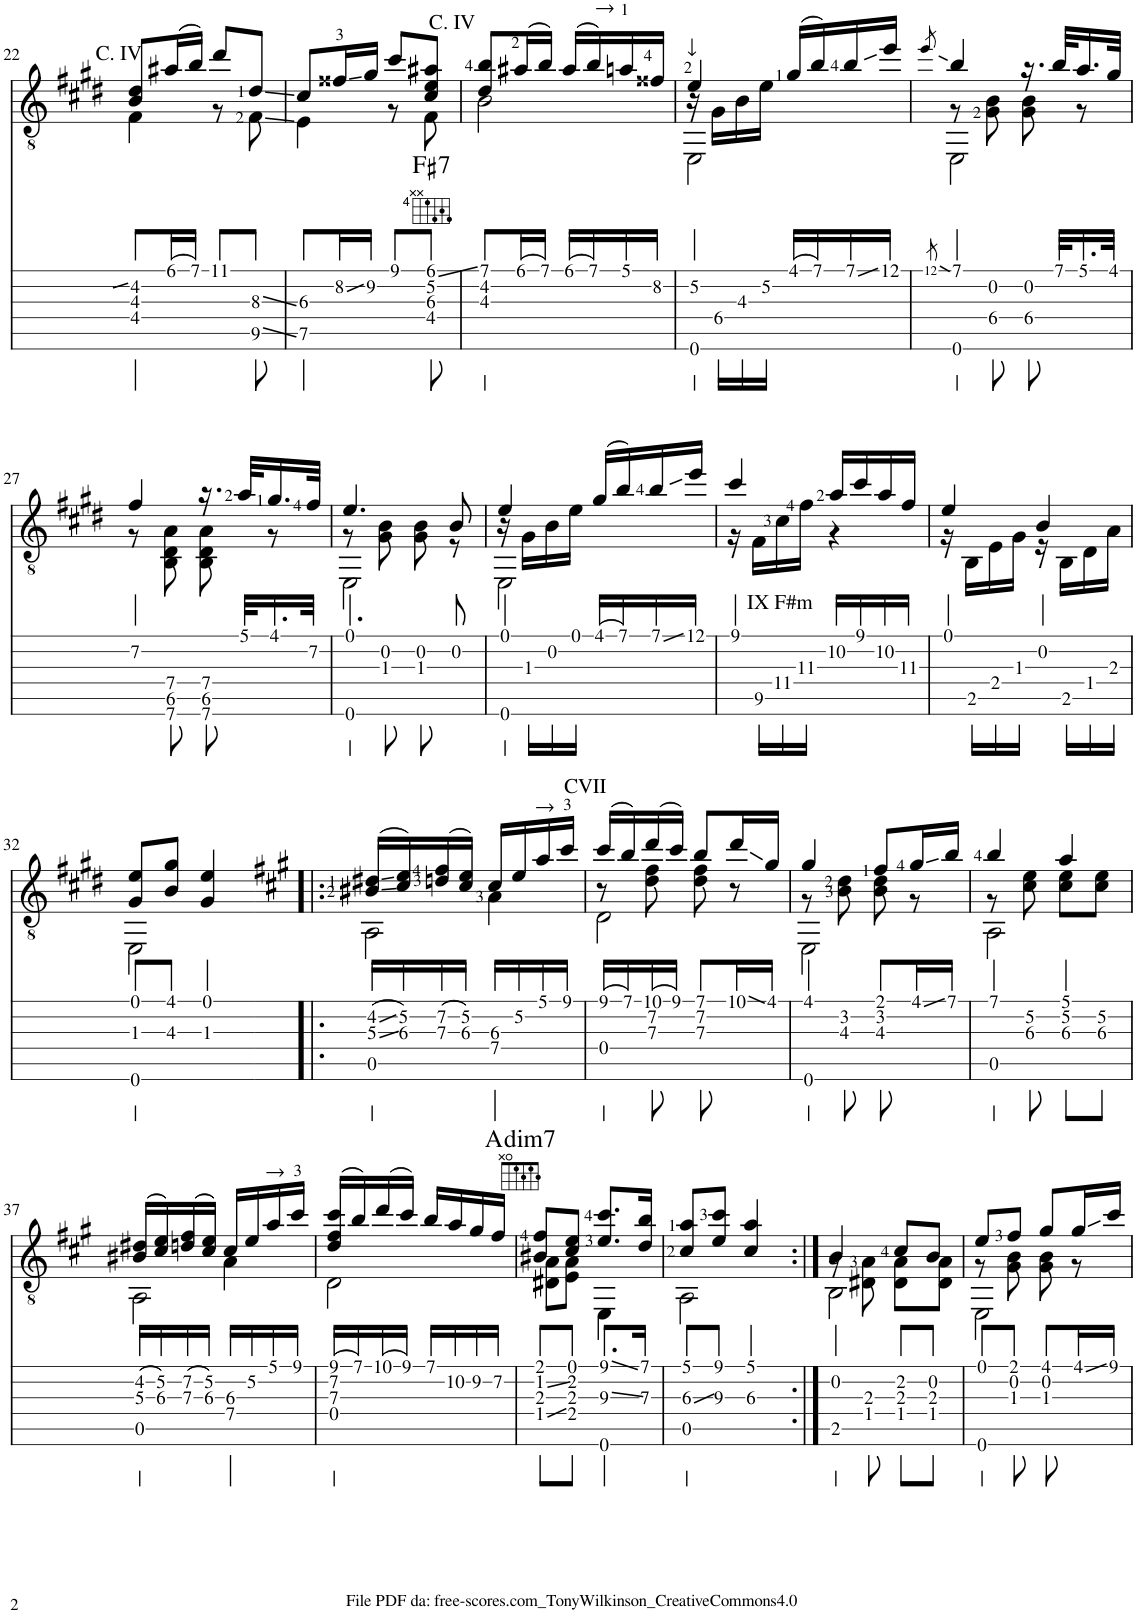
**kern	**harte	**kern	**harte
*part2	*part2	*part1	*part1
*staff2	*	*staff1	*
*I"Chitarra classica (Intavolatura)	*	*I"Guitar	*
!!LO:PB:g=z
*	*	*clefGv2	*
*k[f#c#g#d#]	*	*k[f#c#g#d#]	*
*M2/4	*	*M2/4	*
=22	=22	=22	=22
*^	*	*^	*
!	!	!	!LO:TX:a:t=C. IV	!	!
8B/ 8d#/L	4F#\	.	8B/ 8d#/L	4F#\	.
(16a#X/L	.	.	(16a#X/L	.	.
16b/JJ)	.	.	16b/JJ)	.	.
8dd#/L	8r	.	8dd#/L	8r	.
8d#/J	8F#\	.	8d#/J	8F#\	.
=23	=23	=23	=23	=23	=23
8c#/L	4E\	.	8c#/L	4E\	.
16f##X/L	.	.	16f##X/L	.	.
16g#/JJ	.	.	16g#/JJ	.	.
8cc#/L	8r	.	8cc#/L	8r	.
!	!	!LO:H:kt=7	!	!	!
8c#/ 8e/ 8a#X/J	8F#\	F#:7	8c#/ 8e/ 8a#X/J	8F#\	.
=24	=24	=24	=24	=24	=24
!	!	!	!LO:TX:a:t=C. IV	!	!
8d#/ 8b/L	2B\	.	8d#/ 8b/L	2B\	.
(16a#X/L	.	.	(16a#X/L	.	.
16b/JJ)	.	.	16b/JJ)	.	.
(16a#/LL	.	.	(16a#/LL	.	.
!	!	!	!LO:TX:a:t=→	!	!
16b/)	.	.	16b/)	.	.
16an/	.	.	16an/	.	.
16f##X/JJ	.	.	16f##X/JJ	.	.
=25	=25	=25	=25	=25	=25
*	*^	*	*	*^	*
!	!	!	!	!LO:TX:a:t=↓	!	!	!
4e/	16r	2EE\	.	4e/	16r	2EE\	.
.	16G#\LL	.	.	.	16G#\LL	.	.
.	16B\	.	.	.	16B\	.	.
.	16e\JJ	.	.	.	16e\JJ	.	.
(16g#/LL	4ryy	.	.	(16g#/LL	4ryy	.	.
16b/)	.	.	.	16b/)	.	.	.
16b/	.	.	.	16b/	.	.	.
16ee/JJ	.	.	.	16ee/JJ	.	.	.
=26	=26	=26	=26	=26	=26	=26	=26
8qee/	.	.	.	8qee/	.	.	.
4b/	8r	2EE\	.	4b/	8r	2EE\	.
.	8G#\ 8B\	.	.	.	8G#\ 8B\	.	.
16.r	8G#\ 8B\	.	.	16.r	8G#\ 8B\	.	.
32b/KLL	.	.	.	32b/KLL	.	.	.
16.a/	8r	.	.	16.a/	8r	.	.
32g#/JJk	.	.	.	32g#/JJk	.	.	.
*	*v	*v	*	*	*	*	*
*	*	*	*	*v	*v	*
!!LO:LB:g=z
=27	=27	=27	=27	=27	=27
4f#/	8r	.	4f#/	8r	.
.	8BB\ 8D#\ 8A\	.	.	8BB\ 8D#\ 8A\	.
16.r	8BB\ 8D#\ 8A\	.	16.r	8BB\ 8D#\ 8A\	.
32a/KLL	.	.	32a/KLL	.	.
16.g#/	8r	.	16.g#/	8r	.
32f#/JJk	.	.	32f#/JJk	.	.
=28	=28	=28	=28	=28	=28
*	*^	*	*	*^	*
4.e/	8r	2EE\	.	4.e/	8r	2EE\	.
.	8G#\ 8B\	.	.	.	8G#\ 8B\	.	.
.	8G#\ 8B\	.	.	.	8G#\ 8B\	.	.
8B/	8r	.	.	8B/	8r	.	.
=29	=29	=29	=29	=29	=29	=29	=29
4e/	16r	2EE\	.	4e/	16r	2EE\	.
.	16G#\LL	.	.	.	16G#\LL	.	.
.	16B\	.	.	.	16B\	.	.
.	16e\JJ	.	.	.	16e\JJ	.	.
(16g#/LL	4ryy	.	.	(16g#/LL	4ryy	.	.
16b/)	.	.	.	16b/)	.	.	.
16b/	.	.	.	16b/	.	.	.
16ee/JJ	.	.	.	16ee/JJ	.	.	.
*	*v	*v	*	*	*	*	*
*	*	*	*	*v	*v	*
=30	=30	=30	=30	=30	=30
!LO:TX:a:t=IX F#m	!	!	!	!	!
4cc#/	16r	.	4cc#/	16r	.
.	16F#\LL	.	.	16F#\LL	.
.	16c#\	.	.	16c#\	.
.	16f#\JJ	.	.	16f#\JJ	.
16a/LL	4r	.	16a/LL	4r	.
16cc#/	.	.	16cc#/	.	.
16a/	.	.	16a/	.	.
16f#/JJ	.	.	16f#/JJ	.	.
=31	=31	=31	=31	=31	=31
4e/	16r	.	4e/	16r	.
.	16BB\LL	.	.	16BB\LL	.
.	16E\	.	.	16E\	.
.	16G#\JJ	.	.	16G#\JJ	.
4B/	16r	.	4B/	16r	.
.	16BB\LL	.	.	16BB\LL	.
.	16D#\	.	.	16D#\	.
.	16A\JJ	.	.	16A\JJ	.
!!LO:LB:g=z	!!
=32	=32	=32	=32	=32	=32
8G#/ 8e/L	2EE\	.	8G#/ 8e/L	2EE\	.
8B/ 8g#/J	.	.	8B/ 8g#/J	.	.
4G#/ 4e/	.	.	4G#/ 4e/	.	.
*v	*v	*	*	*	*
*	*	*v	*v	*
=33!|:	=33!|:	=33!|:	=33!|:
*k[f#c#g#]	*	*k[f#c#g#]	*
*^	*	*^	*
*	*^	*	*	*^	*
(16B#X/ 16d#X/LL	4ryy	2AA\	.	(16B#X/ 16d#X/LL	4ryy	2AA\	.
16c#/ 16e/)	.	.	.	16c#/ 16e/)	.	.	.
(16dn/ 16f#/	.	.	.	(16dn/ 16f#/	.	.	.
16c#/ 16e/JJ)	.	.	.	16c#/ 16e/JJ)	.	.	.
16c#/LL	4A\	.	.	16c#/LL	4A\	.	.
16e/	.	.	.	16e/	.	.	.
!	!	!	!	!LO:TX:a:t=→	!	!	!
16a/	.	.	.	16a/	.	.	.
16cc#/JJ	.	.	.	16cc#/JJ	.	.	.
=34	=34	=34	=34	=34	=34	=34	=34
!	!	!	!	!LO:TX:a:t=CVII	!	!	!
(16cc#/LL	8r	2D\	.	(16cc#/LL	8r	2D\	.
16b/)	.	.	.	16b/)	.	.	.
(16dd/	8d\ 8f#\	.	.	(16dd/	8d\ 8f#\	.	.
16cc#/JJ)	.	.	.	16cc#/JJ)	.	.	.
8b/L	8d\ 8f#\	.	.	8b/L	8d\ 8f#\	.	.
16dd/L	8r	.	.	16dd/L	8r	.	.
16g#/JJ	.	.	.	16g#/JJ	.	.	.
=35	=35	=35	=35	=35	=35	=35	=35
4g#/	8r	2EE\	.	4g#/	8r	2EE\	.
.	8B\ 8d\	.	.	.	8B\ 8d\	.	.
8f#/L	8B\ 8d\	.	.	8f#/L	8B\ 8d\	.	.
16g#/L	8r	.	.	16g#/L	8r	.	.
16b/JJ	.	.	.	16b/JJ	.	.	.
=36	=36	=36	=36	=36	=36	=36	=36
4b/	8r	2AA\	.	4b/	8r	2AA\	.
.	8c#\ 8e\	.	.	.	8c#\ 8e\	.	.
4a/	8c#\ 8e\L	.	.	4a/	8c#\ 8e\L	.	.
.	8c#\ 8e\J	.	.	.	8c#\ 8e\J	.	.
!!LO:LB:g=z	!!	!!
=37	=37	=37	=37	=37	=37	=37	=37
(16B#X/ 16d#X/LL	4ryy	2AA\	.	(16B#X/ 16d#X/LL	4ryy	2AA\	.
16c#/ 16e/)	.	.	.	16c#/ 16e/)	.	.	.
(16dn/ 16f#/	.	.	.	(16dn/ 16f#/	.	.	.
16c#/ 16e/JJ)	.	.	.	16c#/ 16e/JJ)	.	.	.
16c#/LL	4A\	.	.	16c#/LL	4A\	.	.
16e/	.	.	.	16e/	.	.	.
!	!	!	!	!LO:TX:a:t=→	!	!	!
16a/	.	.	.	16a/	.	.	.
16cc#/JJ	.	.	.	16cc#/JJ	.	.	.
*	*v	*v	*	*	*	*	*
*	*	*	*	*v	*v	*
=38	=38	=38	=38	=38	=38
(16d/ 16f#/ 16cc#/LL	2D\	.	(16d/ 16f#/ 16cc#/LL	2D\	.
16b/)	.	.	16b/)	.	.
(16dd/	.	.	(16dd/	.	.
16cc#/JJ)	.	.	16cc#/JJ)	.	.
16b/LL	.	.	16b/LL	.	.
16a/	.	.	16a/	.	.
16g#/	.	.	16g#/	.	.
16f#/JJ	.	.	16f#/JJ	.	.
=39	=39	=39	=39	=39	=39
!	!	!	!	!	!LO:H:kt=dim7
8B#X/ 8f#/L	8D#X\ 8A\L	.	8B#X/ 8f#/L	8D#X\ 8A\L	A:dim7
8c#/ 8e/J	8E\ 8A\J	.	8c#/ 8e/J	8E\ 8A\J	.
8.e/ 8.cc#/L	4EE\	.	8.e/ 8.cc#/L	4EE\	.
16d/ 16b/Jk	.	.	16d/ 16b/Jk	.	.
=40	=40	=40	=40	=40	=40
8c#/ 8a/L	2AA\	.	8c#/ 8a/L	2AA\	.
8e/ 8cc#/J	.	.	8e/ 8cc#/J	.	.
4c#/ 4a/	.	.	4c#/ 4a/	.	.
=41:|!	=41:|!	=41:|!	=41:|!	=41:|!	=41:|!
*	*^	*	*	*^	*
4B/	8r	2BB\	.	4B/	8r	2BB\	.
.	8D#X\ 8A\	.	.	.	8D#X\ 8A\	.	.
8c#/L	8D#\ 8A\L	.	.	8c#/L	8D#\ 8A\L	.	.
8B/J	8D#\ 8A\J	.	.	8B/J	8D#\ 8A\J	.	.
=42	=42	=42	=42	=42	=42	=42	=42
8e/L	8r	2EE\	.	8e/L	8r	2EE\	.
8f#/J	8G#\ 8B\	.	.	8f#/J	8G#\ 8B\	.	.
8g#/L	8G#\ 8B\	.	.	8g#/L	8G#\ 8B\	.	.
16g#/L	8r	.	.	16g#/L	8r	.	.
16cc#/JJ	.	.	.	16cc#/JJ	.	.	.
*v	*v	*v	*	*	*	*	*
*	*	*v	*v	*v	*
=	=	=	=
*-	*-	*-	*-
